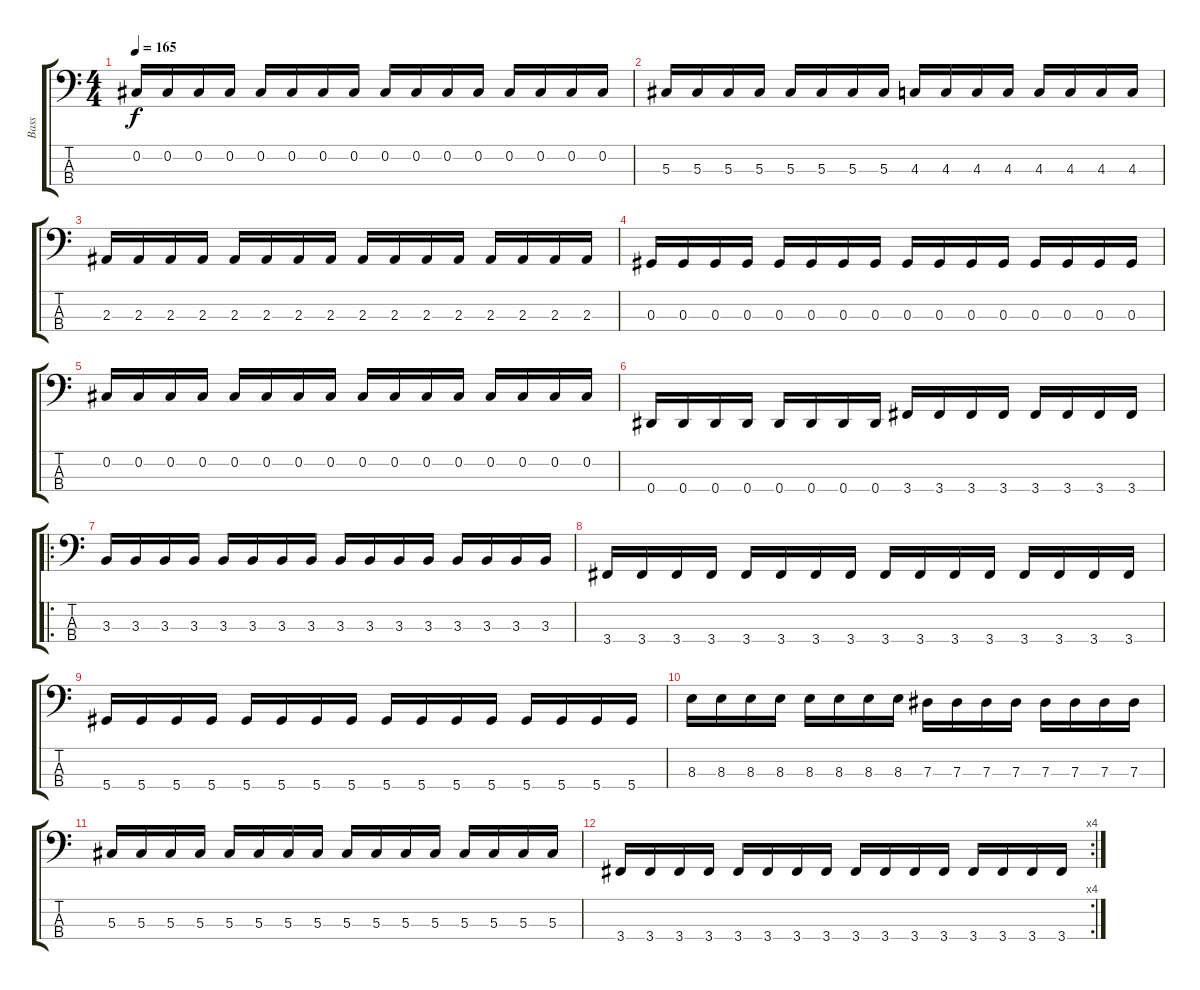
\track ("Bass" "Bass") {instrument electricbasspick}
\staff {score tabs}
\tuning (Gb2 Db2 Ab1 Eb1) {hide}
\ts (4 4)
\tempo 165
\clef f4
\ks c
0.2.16{dy f} 0.2.16 0.2.16 0.2.16 0.2.16 0.2.16 0.2.16 0.2.16 0.2.16 0.2.16 0.2.16 0.2.16 0.2.16 0.2.16 0.2.16 0.2.16 |
5.3.16 5.3.16 5.3.16 5.3.16 5.3.16 5.3.16 5.3.16 5.3.16 4.3.16 4.3.16 4.3.16 4.3.16 4.3.16 4.3.16 4.3.16 4.3.16 |
2.3.16 2.3.16 2.3.16 2.3.16 2.3.16 2.3.16 2.3.16 2.3.16 2.3.16 2.3.16 2.3.16 2.3.16 2.3.16 2.3.16 2.3.16 2.3.16 |
0.3.16 0.3.16 0.3.16 0.3.16 0.3.16 0.3.16 0.3.16 0.3.16 0.3.16 0.3.16 0.3.16 0.3.16 0.3.16 0.3.16 0.3.16 0.3.16 |
0.2.16 0.2.16 0.2.16 0.2.16 0.2.16 0.2.16 0.2.16 0.2.16 0.2.16 0.2.16 0.2.16 0.2.16 0.2.16 0.2.16 0.2.16 0.2.16 |
0.4.16 0.4.16 0.4.16 0.4.16 0.4.16 0.4.16 0.4.16 0.4.16 3.4.16 3.4.16 3.4.16 3.4.16 3.4.16 3.4.16 3.4.16 3.4.16 |
\ro
3.3.16 3.3.16 3.3.16 3.3.16 3.3.16 3.3.16 3.3.16 3.3.16 3.3.16 3.3.16 3.3.16 3.3.16 3.3.16 3.3.16 3.3.16 3.3.16 |
3.4.16 3.4.16 3.4.16 3.4.16 3.4.16 3.4.16 3.4.16 3.4.16 3.4.16 3.4.16 3.4.16 3.4.16 3.4.16 3.4.16 3.4.16 3.4.16 |
5.4.16 5.4.16 5.4.16 5.4.16 5.4.16 5.4.16 5.4.16 5.4.16 5.4.16 5.4.16 5.4.16 5.4.16 5.4.16 5.4.16 5.4.16 5.4.16 |
8.3.16 8.3.16 8.3.16 8.3.16 8.3.16 8.3.16 8.3.16 8.3.16 7.3.16 7.3.16 7.3.16 7.3.16 7.3.16 7.3.16 7.3.16 7.3.16 |
5.3.16 5.3.16 5.3.16 5.3.16 5.3.16 5.3.16 5.3.16 5.3.16 5.3.16 5.3.16 5.3.16 5.3.16 5.3.16 5.3.16 5.3.16 5.3.16 |
\rc 4
3.4.16 3.4.16 3.4.16 3.4.16 3.4.16 3.4.16 3.4.16 3.4.16 3.4.16 3.4.16 3.4.16 3.4.16 3.4.16 3.4.16 3.4.16 3.4.16
